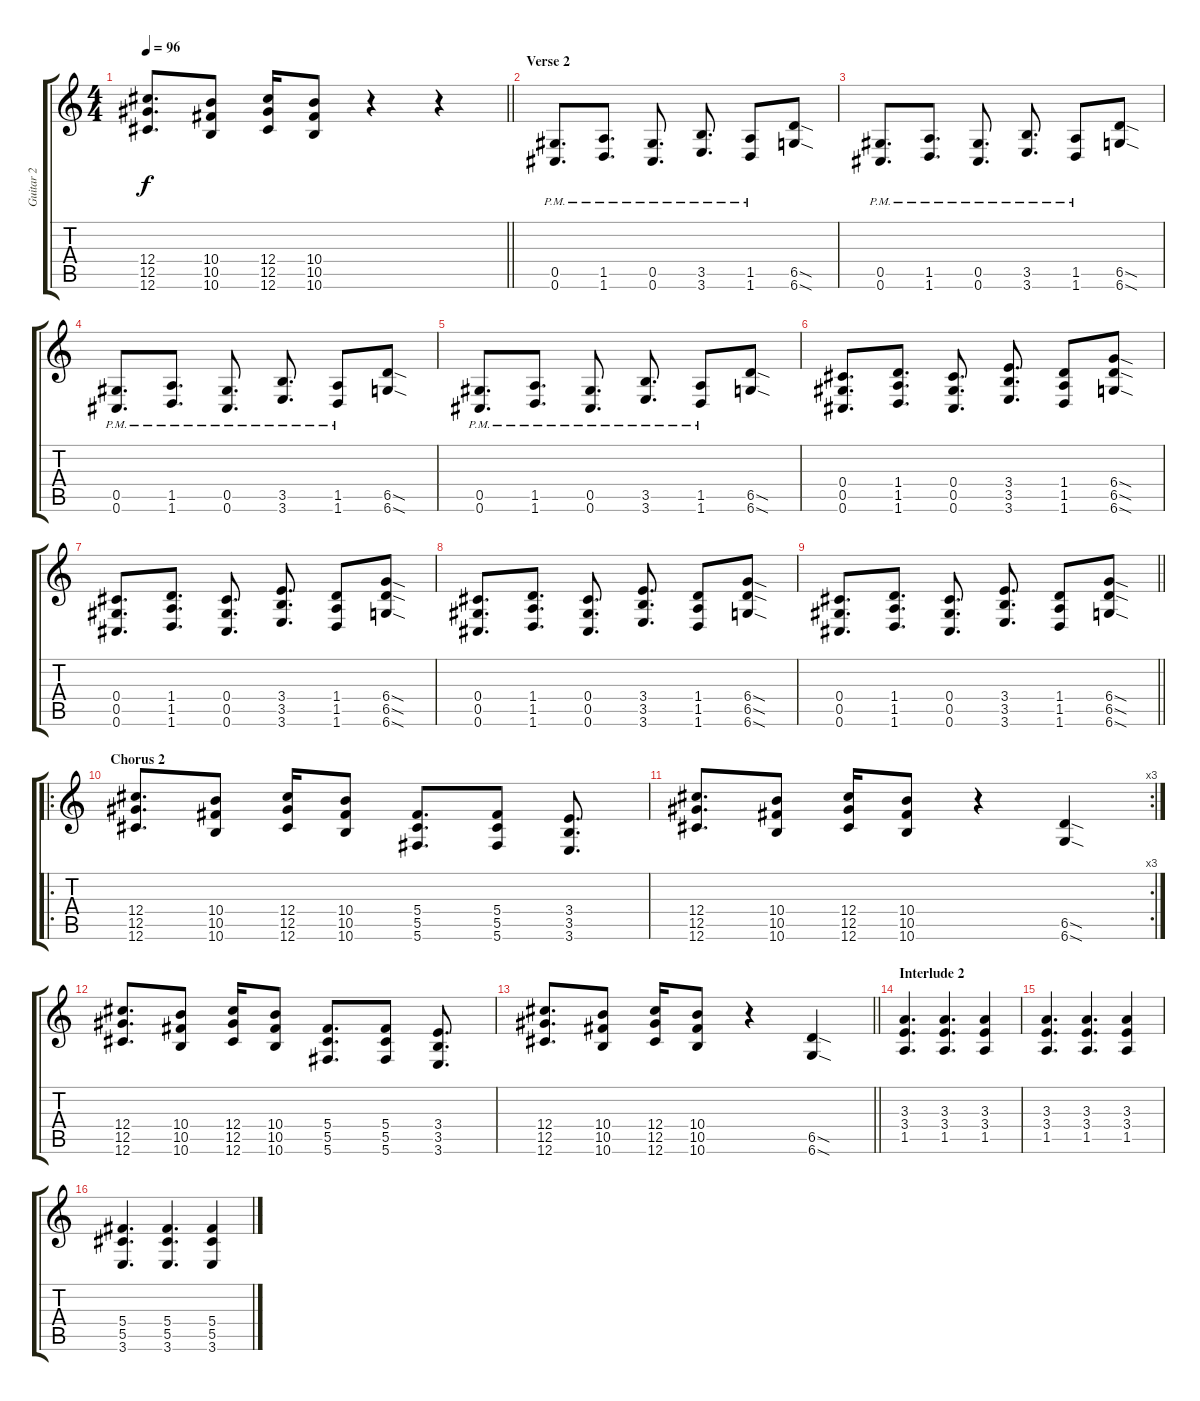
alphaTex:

\track ("Guitar 2" "Guitar 2") {instrument overdrivenguitar}
\staff {score tabs}
\tuning (Eb4 Bb3 Gb3 Db3 Ab2 Db2) {hide}
\ts (4 4)
\tempo 96
\clef g2
\barLineRight lightlight
\ks c
(12.4 12.5 12.6).8{d dy f} (10.4 10.5 10.6).8 (12.4 12.5 12.6).16 (10.4 10.5 10.6).8 r.4 r.4 |
\section ("" "Verse 2")
(0.5{pm} 0.6{pm}).8{d} (1.5{pm} 1.6{pm}).8{d} (0.5{pm} 0.6{pm}).8{d} (3.5{pm} 3.6{pm}).8{d} (1.5{pm} 1.6{pm}).8 (6.5{sod} 6.6{sod}).8 |
(0.5{pm} 0.6{pm}).8{d} (1.5{pm} 1.6{pm}).8{d} (0.5{pm} 0.6{pm}).8{d} (3.5{pm} 3.6{pm}).8{d} (1.5{pm} 1.6{pm}).8 (6.5{sod} 6.6{sod}).8 |
(0.5{pm} 0.6{pm}).8{d} (1.5{pm} 1.6{pm}).8{d} (0.5{pm} 0.6{pm}).8{d} (3.5{pm} 3.6{pm}).8{d} (1.5{pm} 1.6{pm}).8 (6.5{sod} 6.6{sod}).8 |
(0.5{pm} 0.6{pm}).8{d} (1.5{pm} 1.6{pm}).8{d} (0.5{pm} 0.6{pm}).8{d} (3.5{pm} 3.6{pm}).8{d} (1.5{pm} 1.6{pm}).8 (6.5{sod} 6.6{sod}).8 |
(0.4 0.5 0.6).8{d} (1.4 1.5 1.6).8{d} (0.4 0.5 0.6).8{d} (3.4 3.5 3.6).8{d} (1.4 1.5 1.6).8 (6.4{sod} 6.5{sod} 6.6{sod}).8 |
(0.4 0.5 0.6).8{d} (1.4 1.5 1.6).8{d} (0.4 0.5 0.6).8{d} (3.4 3.5 3.6).8{d} (1.4 1.5 1.6).8 (6.4{sod} 6.5{sod} 6.6{sod}).8 |
(0.4 0.5 0.6).8{d} (1.4 1.5 1.6).8{d} (0.4 0.5 0.6).8{d} (3.4 3.5 3.6).8{d} (1.4 1.5 1.6).8 (6.4{sod} 6.5{sod} 6.6{sod}).8 |
\barLineRight lightlight
(0.4 0.5 0.6).8{d} (1.4 1.5 1.6).8{d} (0.4 0.5 0.6).8{d} (3.4 3.5 3.6).8{d} (1.4 1.5 1.6).8 (6.4{sod} 6.5{sod} 6.6{sod}).8 |
\ro
\section ("" " Chorus 2")
(12.4 12.5 12.6).8{d} (10.4 10.5 10.6).8 (12.4 12.5 12.6).16 (10.4 10.5 10.6).8 (5.4 5.5 5.6).8{d} (5.4 5.5 5.6).8 (3.4 3.5 3.6).8{d} |
\rc 3
(12.4 12.5 12.6).8{d} (10.4 10.5 10.6).8 (12.4 12.5 12.6).16 (10.4 10.5 10.6).8 r.4 (6.5{sod} 6.6{sod}).4 |
(12.4 12.5 12.6).8{d} (10.4 10.5 10.6).8 (12.4 12.5 12.6).16 (10.4 10.5 10.6).8 (5.4 5.5 5.6).8{d} (5.4 5.5 5.6).8 (3.4 3.5 3.6).8{d} |
\barLineRight lightlight
(12.4 12.5 12.6).8{d} (10.4 10.5 10.6).8 (12.4 12.5 12.6).16 (10.4 10.5 10.6).8 r.4 (6.5{sod} 6.6{sod}).4 |
\section ("" "Interlude 2")
(3.3 3.4 1.5).4{d} (3.3 3.4 1.5).4{d} (3.3 3.4 1.5).4 |
(3.3 3.4 1.5).4{d} (3.3 3.4 1.5).4{d} (3.3 3.4 1.5).4 |
(5.4 5.5 3.6).4{d} (5.4 5.5 3.6).4{d} (5.4 5.5 3.6).4
